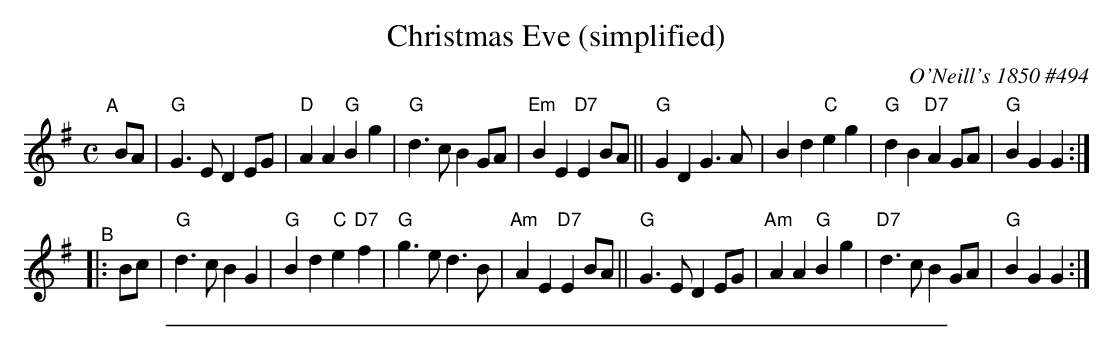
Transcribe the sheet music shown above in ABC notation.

X:1
T: Christmas Eve (simplified)
O: O'Neill's 1850 #494
M: C
L: 1/8
K: G
"^A"[|]  BA \
| "G"G3E D2EG | "D"A2A2 "G"B2g2 | "G"d3c B2GA | "Em"B2E2 "D7"E2BA \
||"G"G2D2 G3A | B2d2 "C"e2g2 | "G"d2B2 "D7"A2GA | "G"B2G2 G2 :|
"^B"|: Bc \
| "G"d3c B2G2 | "G"B2d2 "C"e2"D7"f2 | "G"g3e d3B | "Am"A2E2 "D7"E2BA \
||"G"G3E D2EG | "Am"A2A2 "G"B2g2 | "D7"d3c B2GA | "G"B2G2 G2 :|
